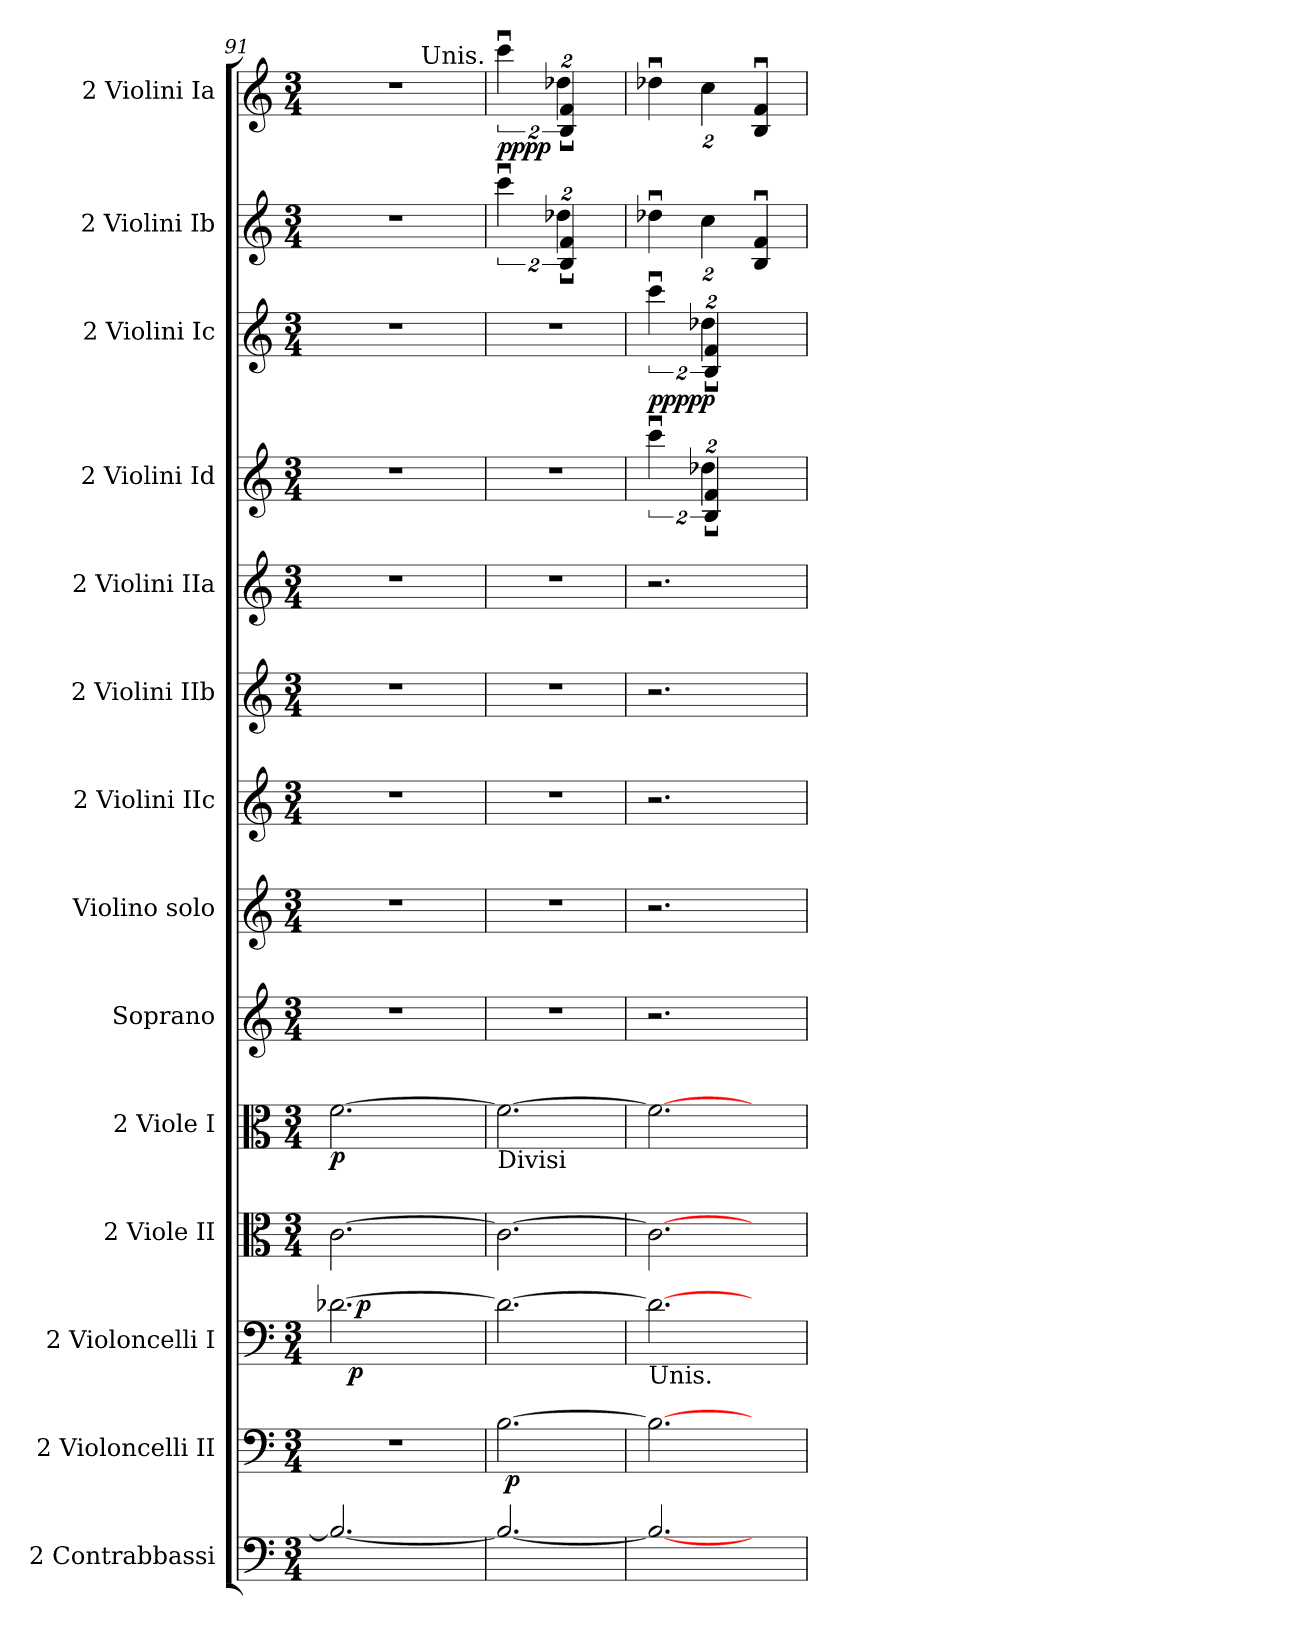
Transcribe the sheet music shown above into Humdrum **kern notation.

**kern	**kern	**dynam	**kern	**dynam	**kern	**kern	**dynam	**kern	**kern	**kern	**kern	**kern	**kern	**dynam	**kern	**kern	**dynam	**kern
*part14	*part13	*part13	*part12	*part12	*part11	*part10	*part10	*part9	*part8	*part7	*part6	*part5	*part4	*part4	*part3	*part2	*part2	*part1
*staff14	*staff13	*staff13	*staff12	*staff12	*staff11	*staff10	*staff10	*staff9	*staff8	*staff7	*staff6	*staff5	*staff4	*staff4	*staff3	*staff2	*staff2	*staff1
*I"2 Contrabbassi	*I"2 Violoncelli II	*	*I"2 Violoncelli I	*	*I"2 Viole II	*I"2 Viole I	*	*I"Soprano	*I"Violino solo	*I"2 Violini IIc	*I"2 Violini IIb	*I"2 Violini IIa	*I"2 Violini Id	*	*I"2 Violini Ic	*I"2 Violini Ib	*	*I"2 Violini Ia
*I'Cb.	*I'Vc. II	*	*I'Vc. I	*	*I'Vle II	*I'Vle I	*	*I'S.	*I'Vno solo	*I'Vni IIc	*I'Vni IIb	*I'Vni IIa	*I'Vni Id	*	*I'Vni Ic	*I'Vni Ib	*	*I'Vni Ia
*clefF4	*clefF4	*	*clefF4	*	*clefC3	*clefC3	*	*clefG2	*clefG2	*clefG2	*clefG2	*clefG2	*clefG2	*	*clefG2	*clefG2	*	*clefG2
*ITrd7c12	*	*	*	*	*	*	*	*	*	*	*	*	*	*	*	*	*	*
*k[]	*k[]	*	*k[]	*	*k[]	*k[]	*	*k[]	*k[]	*k[]	*k[]	*k[]	*k[]	*	*k[]	*k[]	*	*k[]
*C:	*C:	*	*C:	*	*C:	*C:	*	*C:	*C:	*C:	*C:	*C:	*C:	*	*C:	*C:	*	*C:
*M3/4	*M3/4	*	*M3/4	*	*M3/4	*M3/4	*	*M3/4	*M3/4	*M3/4	*M3/4	*M3/4	*M3/4	*	*M3/4	*M3/4	*	*M3/4
=91	=91	=91	=91	=91	=91	=91	=91	=91	=91	=91	=91	=91	=91	=91	=91	=91	=91	=91
!	!	!	!	!	!	!	!LO:DY:b	!	!	!	!	!	!	!	!	!	!	!
*	*	*	*^	*	*	*	*	*	*	*	*	*	*	*	*	*	*	*^
*	*	*	*	*^	*	*	*	*	*	*	*	*	*	*	*	*	*	*	*	*
2.BB/_<	2.r	.	[>2.d-X\	16ryy	16ryy	.	[>2.c\	[>2.f\	p	2.r	2.r	2.r	2.r	2.r	2.r	.	2.r	2.r	.	2.r	2ryy
!	!	!	!	!	!	!LO:DY:b	!	!	!	!	!	!	!	!	!	!	!	!	!	!	!
.	.	.	.	2ryy	64ryy	p	.	.	.	.	.	.	.	.	.	.	.	.	.	.	.
!	!	!	!	!	!	!LO:DY:a	!	!	!	!	!	!	!	!	!	!	!	!	!	!	!
.	.	.	.	.	2ryy	p	.	.	.	.	.	.	.	.	.	.	.	.	.	.	.
.	.	.	.	.	.	.	.	.	.	.	.	.	.	.	.	.	.	.	.	.	64ryy
!	!	!	!	!	!	!	!	!	!	!	!	!	!	!	!	!	!	!	!	!	!LO:TX:a:t=Unis.
.	.	.	.	.	.	.	.	.	.	.	.	.	.	.	.	.	.	.	.	.	8...ryy
.	.	.	.	8.ryy	.	.	.	.	.	.	.	.	.	.	.	.	.	.	.	.	.
.	.	.	.	.	8ryy	.	.	.	.	.	.	.	.	.	.	.	.	.	.	.	.
.	.	.	.	.	32.ryy	.	.	.	.	.	.	.	.	.	.	.	.	.	.	.	.
=92	=92	=92	=92	=92	=92	=92	=92	=92	=92	=92	=92	=92	=92	=92	=92	=92	=92	=92	=92	=92	=92
*	*	*	*	*	*	*	*	*	*	*	*	*	*	*	*	*	*	*^	*	*	*
!	!	!	!	!	!	!	!	!LO:TX:b:t=Divisi	!	!	!	!	!	!	!	!	!	!	!	!	!	!
!	!	!	!	!	!	!	!	!	!	!	!	!	!	!	!	!	!	!	!	!LO:DY:a	!	!
!	!	!	!	!	!	!	!	!	!	!	!	!	!	!	!	!	!	!	!	!LO:DY:n=1:b	!	!
*	*^	*	*v	*v	*v	*	*	*	*	*	*	*	*	*	*	*	*	*	*	*	*	*
2.BB/_<	[>2.B\	64ryy	.	2.d-\_>	.	2.c\_>	2.f\_>	.	2.r	2.r	2.r	2.r	2.r	2.r	.	2.r	8%3cccu>\	4.ryy	pp pp	8%3cccu>\	4.ryy
!	!	!	!LO:DY:b	!	!	!	!	!	!	!	!	!	!	!	!	!	!	!	!	!	!
.	.	2ryy	p	.	.	.	.	.	.	.	.	.	.	.	.	.	.	.	.	.	.
*	*	*	*	*	*	*	*	*	*	*	*	*	*	*	*	*	*	*Xbrackettup	*	*	*Xbrackettup
.	.	.	.	.	.	.	.	.	.	.	.	.	.	.	.	.	8%3dd-X\	8%3f/u> 8%3B/u>	.	8%3dd-X\	8%3f/u> 8%3B/u>
.	.	8...ryy	.	.	.	.	.	.	.	.	.	.	.	.	.	.	.	.	.	.	.
!!LO:PB:g=z
=93	=93	=93	=93	=93	=93	=93	=93	=93	=93	=93	=93	=93	=93	=93	=93	=93	=93	=93	=93	=93	=93
*	*	*	*	*	*	*	*	*	*	*	*	*	*	*^	*	*^	*	*	*	*	*
!	!	!	!	!LO:TX:b:t=Unis.	!	!	!	!	!	!	!	!	!	!	!	!	!	!	!	!	!	!	!
!	!	!	!	!	!	!	!	!	!	!	!	!	!	!	!	!LO:DY:a	!	!	!	!	!	!	!
!	!	!	!	!	!	!	!	!	!	!	!	!	!	!	!	!LO:DY:n=1:b	!	!	!	!	!	!	!
*	*	*	*	*	*	*	*	*	*	*	*	*	*	*	*	*	*	*	*v	*v	*	*	*
*	*v	*v	*	*	*	*	*	*	*	*	*	*	*	*	*	*	*	*	*	*	*v	*v
2.BB/_<	2.B\_>	.	2.d-\_>	.	2.c\_>	2.f\_>	.	2.r	2.r	2.r	2.r	2.r	8%3cccu>\	4.ryy	ppp pp	8%3cccu>\	4.ryy	8%3dd-Xu>\	.	8%3dd-Xu>\
*	*	*	*	*	*	*	*	*	*	*	*	*	*	*Xbrackettup	*	*	*Xbrackettup	*	*	*
.	.	.	.	.	.	.	.	.	.	.	.	.	8%3dd-X\	8%3f/u> 8%3B/u>	.	8%3dd-X\	8%3f/u> 8%3B/u>	8%3cc\	.	8%3cc\
4.ryy	4.ryy	.	4.ryy	.	4.ryy	4.ryy	.	4.ryy	4.ryy	4.ryy	4.ryy	4.ryy	4.ryy	4.ryy	.	4.ryy	4.ryy	8%3f/u> 8%3B/u>	.	8%3f/u> 8%3B/u>
*	*	*	*	*	*	*	*	*	*	*	*	*	*v	*v	*	*	*	*	*	*
*	*	*	*	*	*	*	*	*	*	*	*	*	*	*	*v	*v	*	*	*
=	=	=	=	=	=	=	=	=	=	=	=	=	=	=	=	=	=	=
*-	*-	*-	*-	*-	*-	*-	*-	*-	*-	*-	*-	*-	*-	*-	*-	*-	*-	*-
